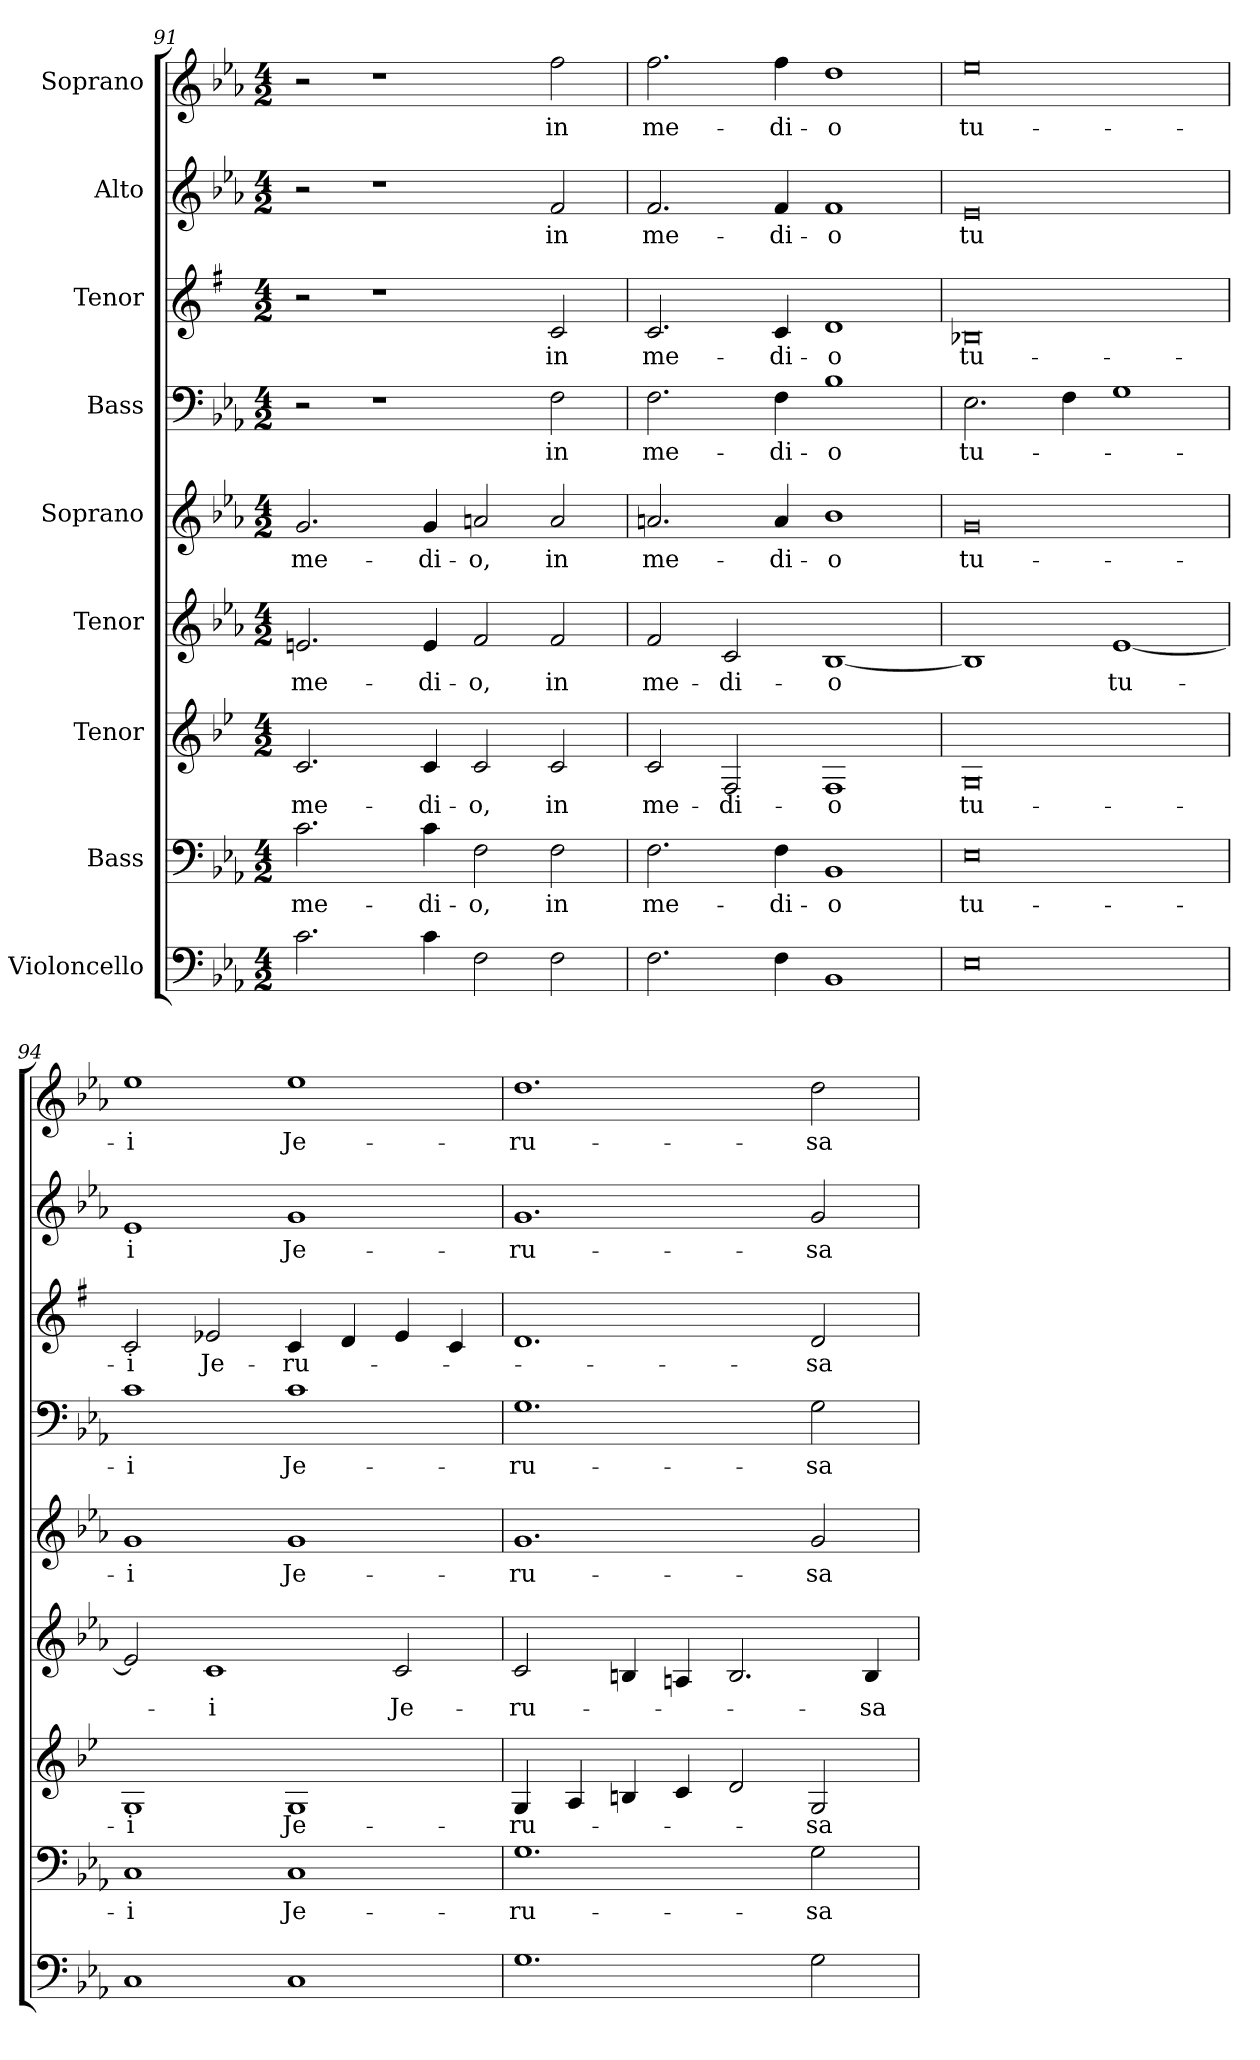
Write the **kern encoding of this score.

**kern	**kern	**text	**kern	**text	**kern	**text	**kern	**text	**kern	**text	**kern	**text	**kern	**text	**kern	**text
*part9	*part8	*part8	*part7	*part7	*part6	*part6	*part5	*part5	*part4	*part4	*part3	*part3	*part2	*part2	*part1	*part1
*staff9	*staff8	*staff8	*staff7	*staff7	*staff6	*staff6	*staff5	*staff5	*staff4	*staff4	*staff3	*staff3	*staff2	*staff2	*staff1	*staff1
*I"Violoncello	*I"Bass	*	*I"Tenor	*	*I"Tenor	*	*I"Soprano	*	*I"Bass	*	*I"Tenor	*	*I"Alto	*	*I"Soprano	*
*clefF4	*clefF4	*	*clefG2	*	*clefG2	*	*clefG2	*	*clefF4	*	*clefG2	*	*clefG2	*	*clefG2	*
*k[b-e-a-]	*k[b-e-a-]	*	*k[b-e-]	*	*k[b-e-a-]	*	*k[b-e-a-]	*	*k[b-e-a-]	*	*k[f#]	*	*k[b-e-a-]	*	*k[b-e-a-]	*
*M4/2	*M4/2	*	*M4/2	*	*M4/2	*	*M4/2	*	*M4/2	*	*M4/2	*	*M4/2	*	*M4/2	*
=91	=91	=91	=91	=91	=91	=91	=91	=91	=91	=91	=91	=91	=91	=91	=91	=91
2.c\	2.c\	me-	2.c/	me-	2.en/	me-	2.g/	me-	2r	.	2r	.	2r	.	2r	.
.	.	.	.	.	.	.	.	.	1r	.	1r	.	1r	.	1r	.
4c\	4c\	-di-	4c/	-di-	4e/	-di-	4g/	-di-	.	.	.	.	.	.	.	.
2F\	2F\	-o,	2c/	-o,	2f/	-o,	2an/	-o,	.	.	.	.	.	.	.	.
2F\	2F\	in	2c/	in	2f/	in	2a/	in	2F\	in	2c/	in	2f/	in	2ff\	in
=92	=92	=92	=92	=92	=92	=92	=92	=92	=92	=92	=92	=92	=92	=92	=92	=92
2.F\	2.F\	me-	2c/	me-	2f/	me-	2.an/	me-	2.F\	me-	2.c/	me-	2.f/	me-	2.ff\	me-
.	.	.	2F/	-di-	2c/	-di-	.	.	.	.	.	.	.	.	.	.
4F\	4F\	-di-	.	.	.	.	4a/	-di-	4F\	-di-	4c/	-di-	4f/	-di-	4ff\	-di-
1BB-	1BB-	-o	1F	-o	[1B-	-o	1b-	-o	1B-	-o	1d	-o	1f	-o	1dd	-o
=93	=93	=93	=93	=93	=93	=93	=93	=93	=93	=93	=93	=93	=93	=93	=93	=93
0E-	0E-	tu-	0G	tu-	1B-]	.	0g	tu-	2.E-\	tu-	0B-X	tu-	0e-	tu	0ee-	tu-
.	.	.	.	.	.	.	.	.	4F\	.	.	.	.	.	.	.
.	.	.	.	.	[1e-	tu-	.	.	1G	.	.	.	.	.	.	.
=94	=94	=94	=94	=94	=94	=94	=94	=94	=94	=94	=94	=94	=94	=94	=94	=94
1C	1C	-i	1G	-i	2e-/]	.	1g	-i	1c	-i	2c/	-i	1e-	i	1ee-	-i
.	.	.	.	.	1c	-i	.	.	.	.	2e-X/	Je-	.	.	.	.
1C	1C	Je-	1G	Je-	.	.	1g	Je-	1c	Je-	4c/	-ru-	1g	Je-	1ee-	Je-
.	.	.	.	.	.	.	.	.	.	.	4d/	.	.	.	.	.
.	.	.	.	.	2c/	Je-	.	.	.	.	4e-/	.	.	.	.	.
.	.	.	.	.	.	.	.	.	.	.	4c/	.	.	.	.	.
=95	=95	=95	=95	=95	=95	=95	=95	=95	=95	=95	=95	=95	=95	=95	=95	=95
1.G	1.G	-ru-	4G/	-ru-	2c/	-ru-	1.g	-ru-	1.G	-ru-	1.d	.	1.g	-ru-	1.dd	-ru-
.	.	.	4A/	.	.	.	.	.	.	.	.	.	.	.	.	.
.	.	.	4Bn/	.	4Bn/	.	.	.	.	.	.	.	.	.	.	.
.	.	.	4c/	.	4An/	.	.	.	.	.	.	.	.	.	.	.
.	.	.	2d/	.	2.B/	.	.	.	.	.	.	.	.	.	.	.
2G\	2G\	-sa-	2G/	-sa-	.	.	2g/	-sa-	2G\	-sa-	2d/	-sa-	2g/	-sa-	2dd\	-sa-
.	.	.	.	.	4B/	-sa-	.	.	.	.	.	.	.	.	.	.
=	=	=	=	=	=	=	=	=	=	=	=	=	=	=	=	=
*-	*-	*-	*-	*-	*-	*-	*-	*-	*-	*-	*-	*-	*-	*-	*-	*-
